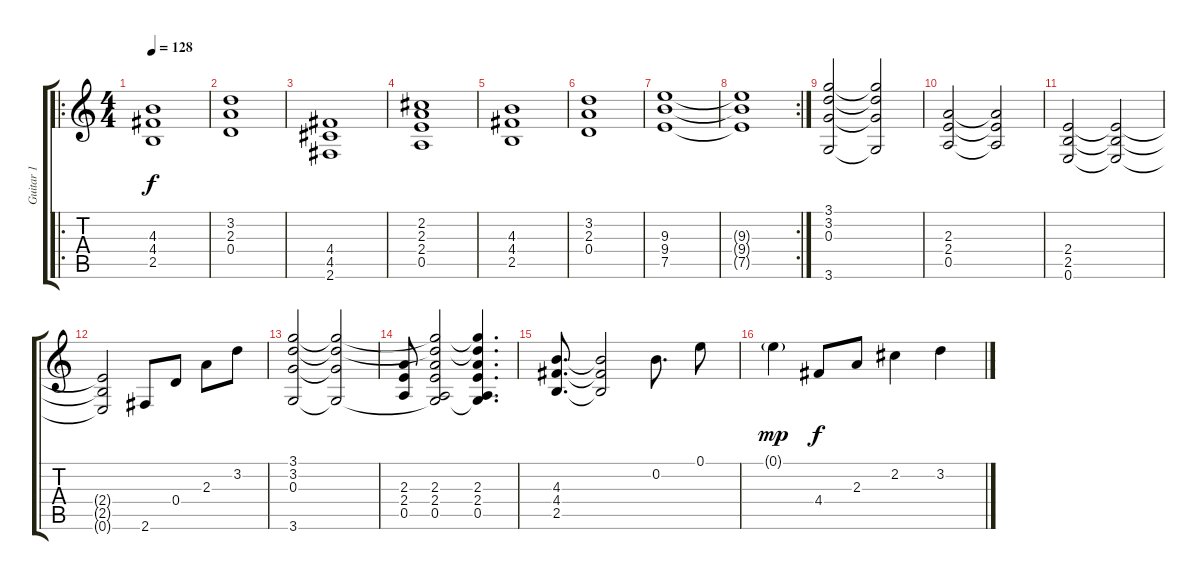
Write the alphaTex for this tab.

\track ("Guitar 1" "Guitar 1") {instrument distortionguitar}
\staff {score tabs}
\tuning (E4 B3 G3 D3 A2 E2) {hide}
\ro
\ts (4 4)
\tempo 128
\clef g2
\ks c
(4.3 4.4 2.5).1{dy f} |
(3.2 2.3 0.4).1 |
(4.4 4.5 2.6).1 |
(2.2 2.3 2.4 0.5).1 |
(4.3 4.4 2.5).1 |
(3.2 2.3 0.4).1 |
(9.3 9.4 7.5).1 |
\rc 2
(9.3{t} 9.4{t} 7.5{t}).1 |
(3.1 3.2 0.3 3.6).2 (3.1{t} 3.2{t} 0.3{t} 3.6{t}).2 |
(2.3 2.4 0.5).2 (2.3{t} 2.4{t} 0.5{t}).2 |
(2.4 2.5 0.6).2 (2.4{t} 2.5{t} 0.6{t}).2 |
(2.4{t} 2.5{t} 0.6{t}).2 2.6.8 0.4.8 2.3.8 3.2.8 |
(3.1 3.2 0.3 3.6).2 (3.1{t} 3.2{t} 0.3{t} 3.6{t}).2 |
(2.3 2.4 0.5).8 (3.1{t} 3.2{t} 2.3 2.4 0.5 3.6{t}).2 (3.1{t} 3.2{t} 2.3 2.4 0.5 3.6{t}).4{d} |
(4.3 4.4 2.5).8{d} (4.3{t} 4.4{t} 2.5{t}).2 0.2.8{d} 0.1.8 |
0.1{g}.4{dy mp} 4.4.8{dy f} 2.3.8 2.2.4 3.2.4
